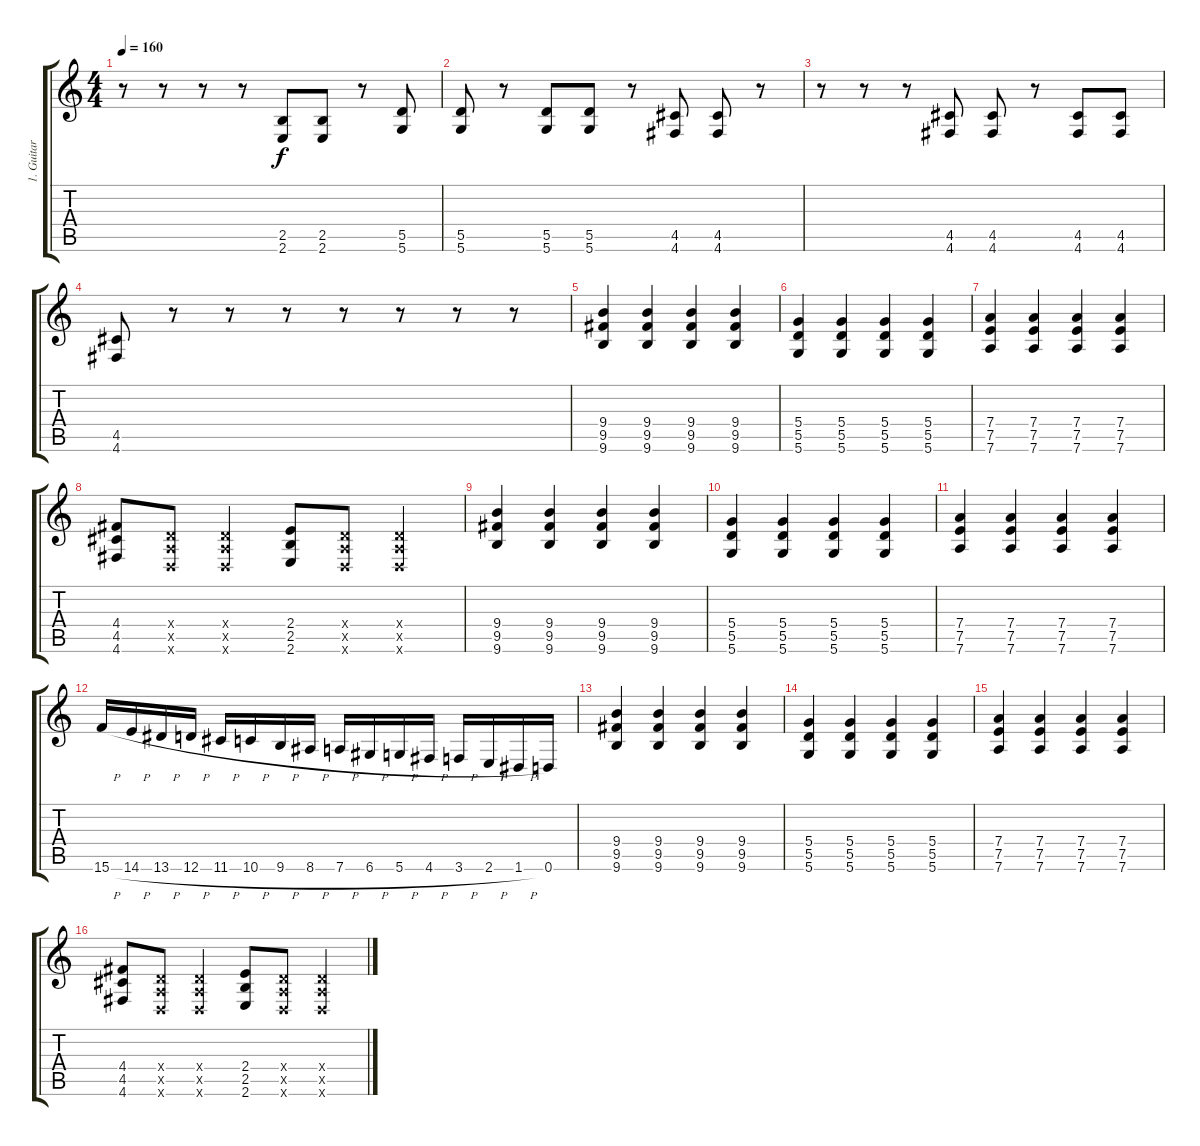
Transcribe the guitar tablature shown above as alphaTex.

\track ("1. Guitar" "1. Guitar") {instrument overdrivenguitar}
\staff {score tabs}
\tuning (E4 B3 G3 D3 A2 D2) {hide}
\ts (4 4)
\tempo 160
\clef g2
\ks c
r.8{dy f} r.8 r.8 r.8 (2.5 2.6).8 (2.5 2.6).8 r.8 (5.5 5.6).8 |
(5.5 5.6).8 r.8 (5.5 5.6).8 (5.5 5.6).8 r.8 (4.5 4.6).8 (4.5 4.6).8 r.8 |
r.8 r.8 r.8 (4.5 4.6).8 (4.5 4.6).8 r.8 (4.5 4.6).8 (4.5 4.6).8 |
(4.5 4.6).8 r.8 r.8 r.8 r.8 r.8 r.8 r.8 |
(9.4 9.5 9.6).4 (9.4 9.5 9.6).4 (9.4 9.5 9.6).4 (9.4 9.5 9.6).4 |
(5.4 5.5 5.6).4 (5.4 5.5 5.6).4 (5.4 5.5 5.6).4 (5.4 5.5 5.6).4 |
(7.4 7.5 7.6).4 (7.4 7.5 7.6).4 (7.4 7.5 7.6).4 (7.4 7.5 7.6).4 |
(4.4 4.5 4.6).8 (0.4{x} 0.5{x} 0.6{x}).8 (0.4{x} 0.5{x} 0.6{x}).4 (2.4 2.5 2.6).8 (0.4{x} 0.5{x} 0.6{x}).8 (0.4{x} 0.5{x} 0.6{x}).4 |
(9.4 9.5 9.6).4 (9.4 9.5 9.6).4 (9.4 9.5 9.6).4 (9.4 9.5 9.6).4 |
(5.4 5.5 5.6).4 (5.4 5.5 5.6).4 (5.4 5.5 5.6).4 (5.4 5.5 5.6).4 |
(7.4 7.5 7.6).4 (7.4 7.5 7.6).4 (7.4 7.5 7.6).4 (7.4 7.5 7.6).4 |
15.6{h}.16 14.6{h}.16 13.6{h}.16 12.6{h}.16 11.6{h}.16 10.6{h}.16 9.6{h}.16 8.6{h}.16 7.6{h}.16 6.6{h}.16 5.6{h}.16 4.6{h}.16 3.6{h}.16 2.6{h}.16 1.6{h}.16 0.6.16 |
(9.4 9.5 9.6).4 (9.4 9.5 9.6).4 (9.4 9.5 9.6).4 (9.4 9.5 9.6).4 |
(5.4 5.5 5.6).4 (5.4 5.5 5.6).4 (5.4 5.5 5.6).4 (5.4 5.5 5.6).4 |
(7.4 7.5 7.6).4 (7.4 7.5 7.6).4 (7.4 7.5 7.6).4 (7.4 7.5 7.6).4 |
(4.4 4.5 4.6).8 (0.4{x} 0.5{x} 0.6{x}).8 (0.4{x} 0.5{x} 0.6{x}).4 (2.4 2.5 2.6).8 (0.4{x} 0.5{x} 0.6{x}).8 (0.4{x} 0.5{x} 0.6{x}).4
